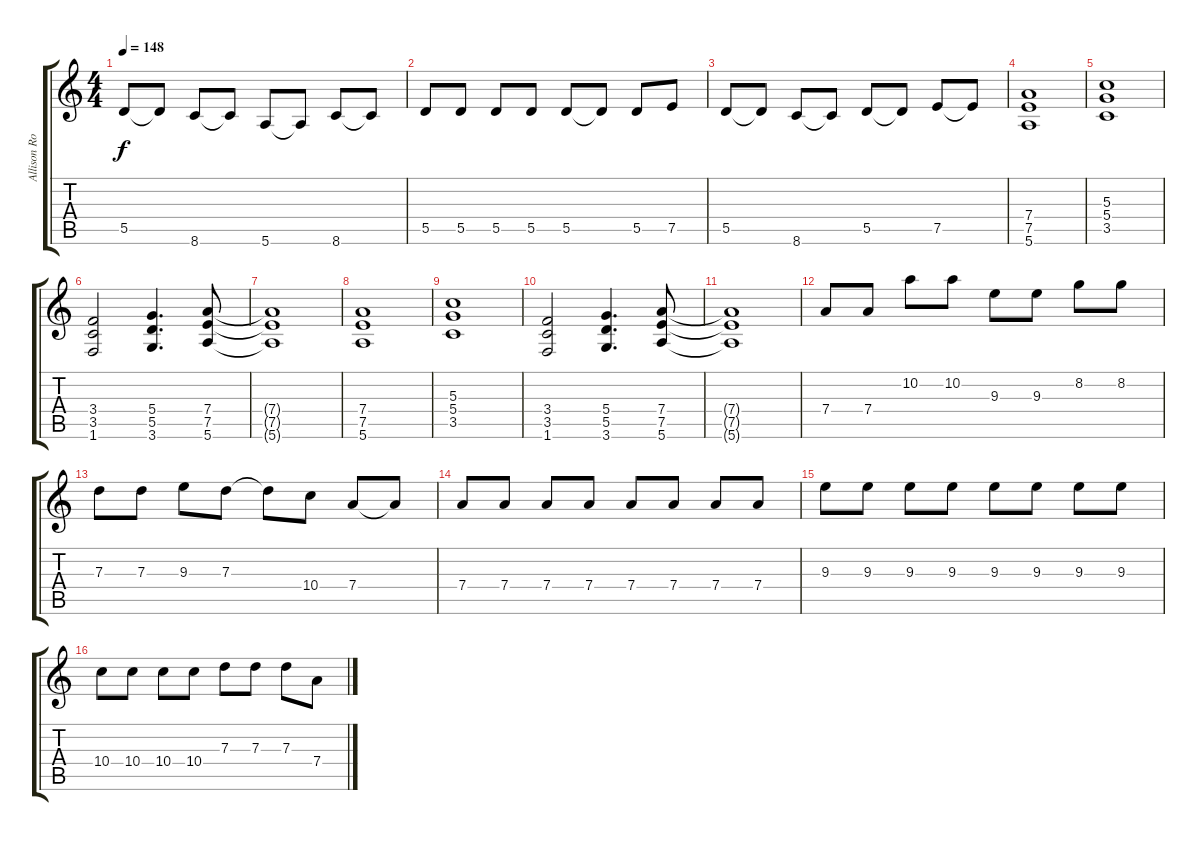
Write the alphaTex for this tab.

\track ("Allison Robertson (lead)" "Allison Ro") {instrument distortionguitar}
\staff {score tabs}
\tuning (E4 B3 G3 D3 A2 E2) {hide}
\ts (4 4)
\tempo 148
\clef g2
\ks c
5.5.8{dy f} 5.5{t}.8 8.6.8 8.6{t}.8 5.6.8 5.6{t}.8 8.6.8 8.6{t}.8 |
5.5.8 5.5.8 5.5.8 5.5.8 5.5.8 5.5{t}.8 5.5.8 7.5.8 |
5.5.8 5.5{t}.8 8.6.8 8.6{t}.8 5.5.8 5.5{t}.8 7.5.8 7.5{t}.8 |
(7.4 7.5 5.6).1 |
(5.3 5.4 3.5).1 |
(3.4 3.5 1.6).2 (5.4 5.5 3.6).4{d} (7.4 7.5 5.6).8 |
(7.4{t} 7.5{t} 5.6{t}).1 |
(7.4 7.5 5.6).1 |
(5.3 5.4 3.5).1 |
(3.4 3.5 1.6).2 (5.4 5.5 3.6).4{d} (7.4 7.5 5.6).8 |
(7.4{t} 7.5{t} 5.6{t}).1 |
7.4.8 7.4.8 10.2.8 10.2.8 9.3.8 9.3.8 8.2.8 8.2.8 |
7.3.8 7.3.8 9.3.8 7.3.8 7.3{t}.8 10.4.8 7.4.8 7.4{t}.8 |
7.4.8 7.4.8 7.4.8 7.4.8 7.4.8 7.4.8 7.4.8 7.4.8 |
9.3.8 9.3.8 9.3.8 9.3.8 9.3.8 9.3.8 9.3.8 9.3.8 |
10.4.8 10.4.8 10.4.8 10.4.8 7.3.8 7.3.8 7.3.8 7.4.8
